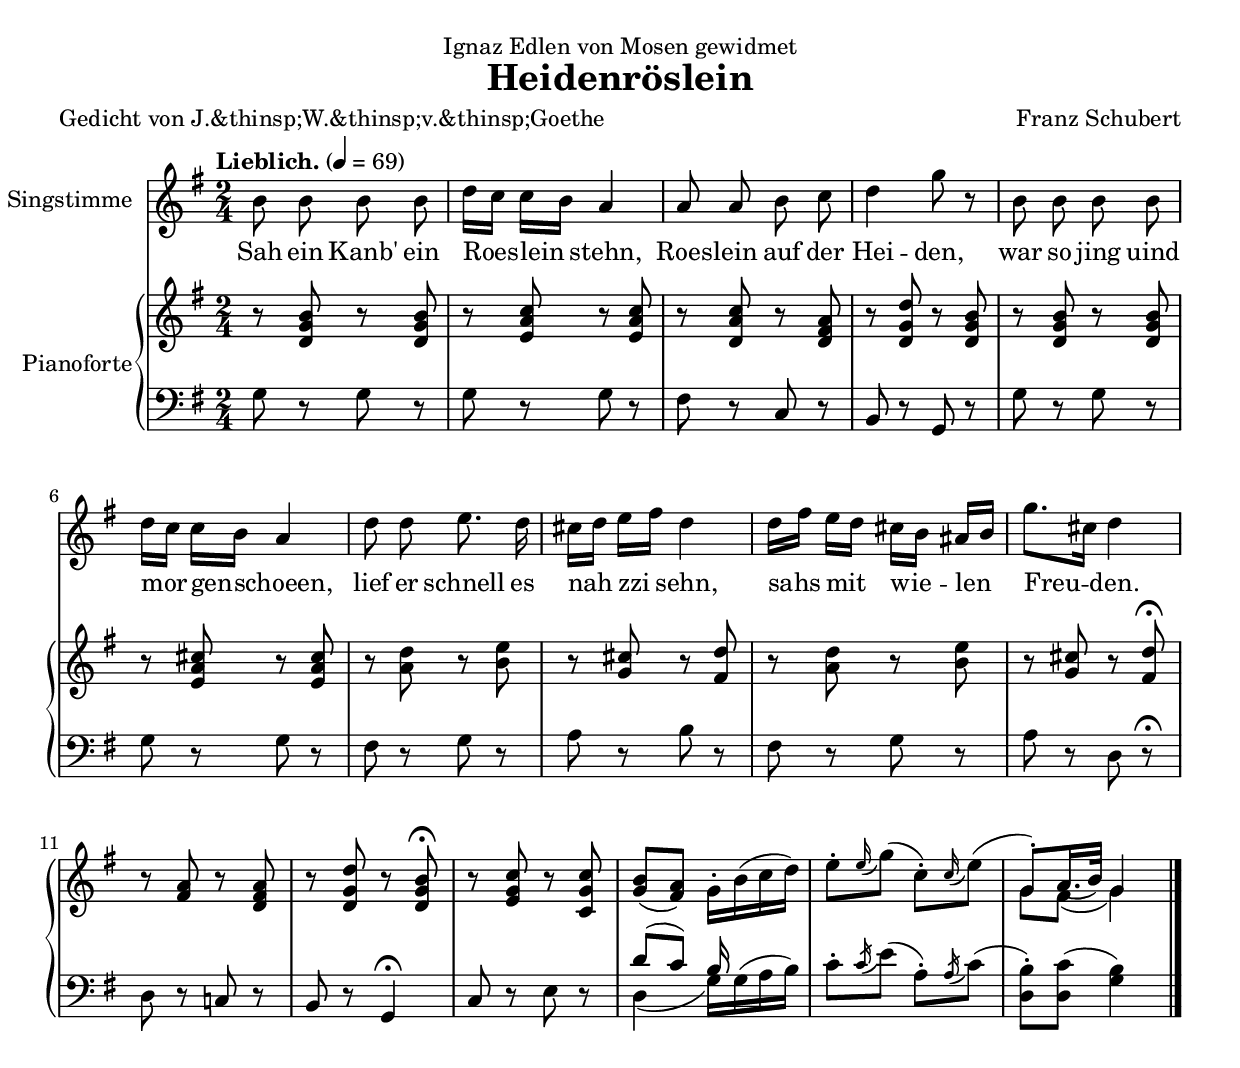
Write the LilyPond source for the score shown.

\version "2.15.39"

\header {
  title = "Heidenröslein"
  composer = "Franz Schubert"
  dedication = "Ignaz Edlen von Mosen gewidmet"
  poet = "Gedicht von J.&thinsp;W.&thinsp;v.&thinsp;Goethe"
}

global = {
  \key g \major
  \time 2/4
  \tempo "Lieblich." 4 = 69
}

melody = \relative f' {
  \global
  \clef treble
  \autoBeamOff

  b8 b b b
  d16[ c] c[ b] a4
  a8 a b c
  d4 g8 r
  b,8 b b b
  d16[ c] c[ b] a4
  d8 d e8. d16
  cis16[ d] e[ fis] d4
  d16[ fis] e[ d] cis[ b] ais[ b] 
  g'8.[ cis,16] d4
}

text = \lyricmode {
  Sah ein Kanb' ein
  Roes -- lein stehn, 
  Roes -- lein auf der Hei -- den,
  war so jing uind mor  -- gen -- schoeen, 
  lief er schnell es
  nah zzi sehn,
  sahs mit wie -- len 
  Freu -- den.
}

% Help for Frescobaldi
%%master: Heidenroeslein.ly


upper = \relative d' {
  \global
  \clef treble
    
  r8 <d g b> r q | %1
  r8 <e a c> r q | %2
  r8 <d a' c> r <d fis a> | %3
  r8 <d g d'> r <d g b> | %4
  r8 <d g b> r q | %5
  r8 <e a cis> r q | %6
  r8 <a d> r <b e> | %7
  r8 <g cis> r <fis d'> | %8
  r8 <a d> r <b e> | %9
  r8 <g cis> r <fis d'>\fermata | %10
  r8 <fis a> r <d fis a> | %11
  r8 <d g d'> r <d g b>\fermata | %12
  r8 <e g c> r <c g' c> | %13
  <g'~ b>8( <fis a>) g16-. b( c d) | %14
  e8-. \appoggiatura e16 g8( c,-.) \appoggiatura c16 e8( | %15
  <<
    {
      g,^.) a16.( b32) g4
    }
    \new Voice {
      \voiceTwo
      g8 fis( g4)
    }
  >>
  \bar "|."
}

lower = \relative c' {
  \global
  \clef bass
  
  g8 r8 g8 r8 | %1
  g8 r8 g8 r8 | %2
  fis8 r8 c8 r8 | %3
  b8 r8 g8 r8 | %4
  g'8 r8 g8 r8 | %5
  g8 r8 g8 r8 | %6
  fis8 r8 g8 r8 | %7
  a8 r8 b8 r8 | %8
  fis8 r8 g8 r8 | %9
  a8 r8 d,8 r8\fermata | %10
  d8 r8 c!8 r8 | %11
  b8 r8 g4\fermata | %12
  c8 r8 e8 r8 | %13
  <<
    {
      \voiceTwo
      d4( g16)
    }
    \new Voice {
      \voiceOne
      d'8( c) b16
    }
  >>
    \oneVoice
    g16( a b) | %14
  c8-. \acciaccatura c16 e8( a,-.) \acciaccatura a16 c8( | %15
  <d, b'>8-.) <d c'>( <g b>4)
}


\score {
  <<
    \new Voice = "mel" { 
        \set Staff.instrumentName = "Singstimme"
        \melody 
    }
    \new Lyrics \lyricsto mel \text
    \new PianoStaff <<
      \set PianoStaff.instrumentName = "Pianoforte"
      \new Staff = "upper" \upper
      \new Staff = "lower" \lower
    >>
  >>
  \layout {
    
  }
  \midi { }
}